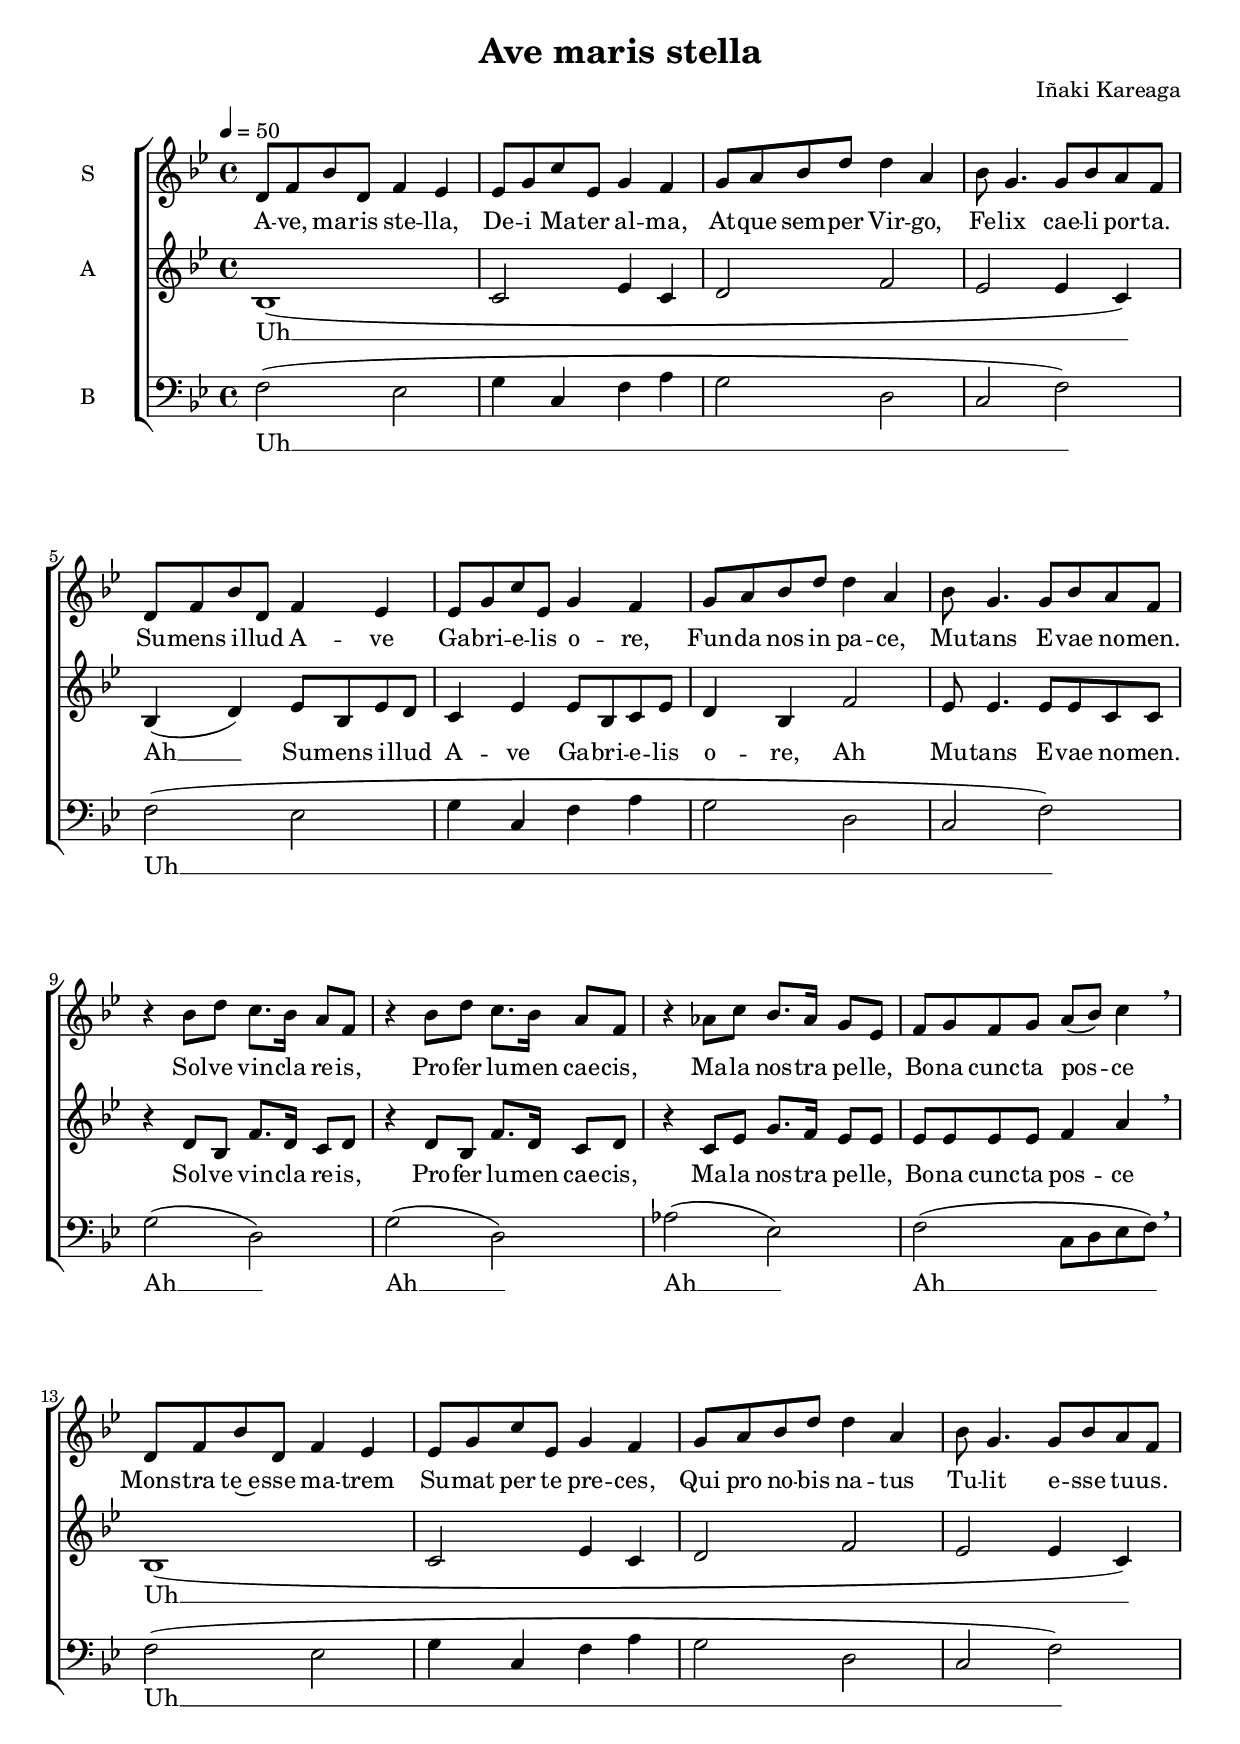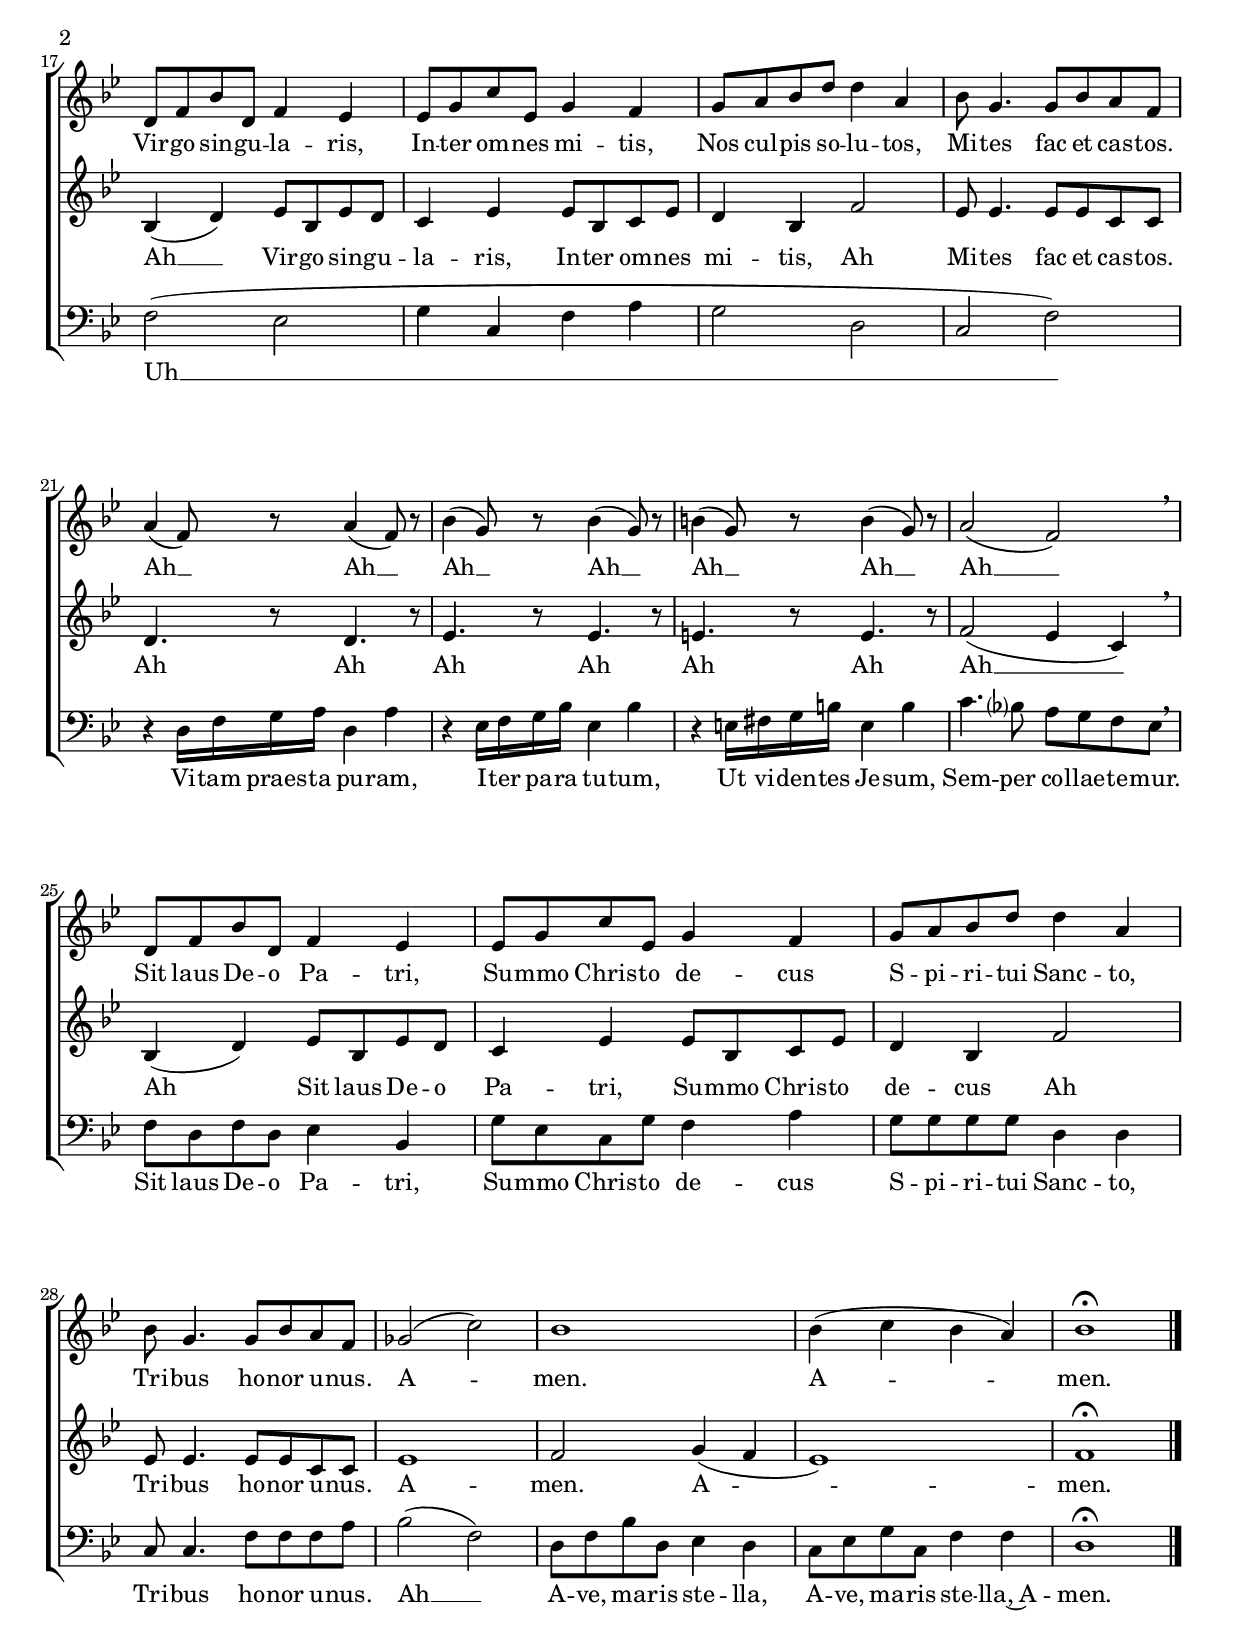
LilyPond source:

\version "2.18"
\paper {
  printallheaders = ##t
}
#(set-default-paper-size "a4"
   )
#(set-global-staff-size 19)


\header{
  title = "Ave maris stella"
  composer = "Iñaki Kareaga"
}

VoiceS =  \relative c' {
  \set Staff.instrumentName = #"S"
  \time 4/4
  \key bes \major
  \clef treble
  \set Staff.midiInstrument = #"choir aahs"
  \tempo 4=50

   d8 f bes d, f4 es |
   es8 g c es, g4 f |
   g8 a bes d d4 a |
   bes8 g4. g8 bes a f |

   d8 f bes d, f4 es |
   es8 g c es, g4 f |
   g8 a bes d d4 a |
   bes8 g4. g8 bes a f |

   r4 bes8 d c8. bes16 a8 f |
   r4 bes8 d c8. bes16 a8 f |
   r4 as8 c bes8. as16 g8 es |
   f g f g a( bes) c4 \breathe |
   
   d,8 f bes d, f4 es |
   es8 g c es, g4 f |
   g8 a bes d d4 a |
   bes8 g4. g8 bes a f |

   d8 f bes d, f4 es |
   es8 g c es, g4 f |
   g8 a bes d d4 a |
   bes8 g4. g8 bes a f |
   
   a4( f8) r a4( f8) r  |
   bes4( g8) r bes4( g8) r  |
   b4( g8) r b4( g8) r |
   a2( f) \breathe |

   d8 f bes d, f4 es |
   es8 g c es, g4 f |
   g8 a bes d d4 a |
   bes8 g4. g8 bes a f |
   ges2( c) |
   bes1 |
   bes4( c bes a) |
   bes1\fermata \bar "|."
} % Voice_S

VoiceSLyrics = \lyricmode {

A -- ve, ma -- ris ste -- lla,
De -- i Ma -- ter al -- ma,
At -- que sem -- per Vir -- go,
Fe -- lix cae -- li por -- ta.

Su -- mens i -- llud A -- ve
Ga -- bri -- e -- lis o -- re,
Fun -- da nos in pa -- ce,
Mu -- tans E -- vae no -- men.

Sol -- ve vin -- cla re -- is,
Pro -- fer lu -- men cae -- cis,
Ma -- la nos -- tra pe -- lle,
Bo -- na cunc -- ta pos -- ce

Mons -- tra te~e -- sse ma -- trem
Su -- mat per te pre -- ces,
Qui pro no -- bis na -- tus
Tu -- lit e -- sse tu -- us.

Vir -- go sin -- gu -- la -- ris,
In -- ter om -- nes mi -- tis,
Nos cul -- pis so -- lu -- tos,
Mi -- tes fac et cas -- tos.

Ah __ Ah __ 
Ah __ Ah __
Ah __ Ah __
Ah __

Sit laus De -- o Pa -- tri,
Su -- mmo Chris -- to de -- cus
S -- pi -- ri -- tui Sanc -- to,
Tri -- bus ho -- nor u -- nus.
A -- men.
A -- men.


}

VoiceA =  \relative c' {
  \set Staff.instrumentName = #"A"
  \time 4/4
  \key bes \major
  \clef treble
  \set Staff.midiInstrument = #"choir aahs"

  bes1( 
  c2 es4 c |
  d2 f |
  es2 es4 c) |
  
  bes4( d) es8 bes es d | 
  c4 es es8 bes c es |
  d4 bes f'2 |
  es8 es4. es8 es c c |
  
  r4 d8 bes f'8. d16 c8 d |
  r4 d8 bes f'8. d16 c8 d |
  r4 c8 es g8. f16 es8 es |
  es8 es es es f4 a \breathe |

  bes,1( 
  c2 es4 c |
  d2 f |
  es2 es4 c) |
  
  bes4( d) es8 bes es d | 
  c4 es es8 bes c es |
  d4 bes f'2 |
  es8 es4. es8 es c c |
  
  d4. r8 d4. r8 |
  es4. r8 es4. r8 |
  e4. r8 e4. r8 |
  f2( es4 c) \breathe |

  bes4( d) es8 bes es d | 
  c4 es es8 bes c es |
  d4 bes f'2 |
  es8 es4. es8 es c c |
  
  es1 |
  f2 g4( f |
  es1) |
  f1\fermata |
  
} % VoiceA


VoiceALyrics = \lyricmode {
  
  Uh __
  
Ah __ Su -- mens i -- llud A -- ve
Ga -- bri -- e -- lis o -- re,
Ah
Mu -- tans E -- vae no -- men.

Sol -- ve vin -- cla re -- is,
Pro -- fer lu -- men cae -- cis,
Ma -- la nos -- tra pe -- lle,
Bo -- na cunc -- ta pos -- ce

Uh __

Ah __ Vir -- go sin -- gu -- la -- ris,
In -- ter om -- nes mi -- tis,
Ah
Mi -- tes fac et cas -- tos.

Ah Ah
Ah Ah
Ah Ah
Ah __

Ah Sit laus De -- o Pa -- tri,
Su -- mmo Chris -- to de -- cus
Ah
Tri -- bus ho -- nor u -- nus.
A -- men.
A -- men.
  

}


VoiceB =  \relative c {
  \set Staff.instrumentName = #"B"
  \time 4/4
  \key bes \major
  \clef bass
  \set Staff.midiInstrument = #"choir aahs"

  f2( es |
  g4 c, f a |
  g2 d |
  c f) |
  
  f2( es |
  g4 c, f a |
  g2 d |
  c f) |
  
  g2( d) |
  g( d) |
  as'( es) |
  f2( c8 d es f) \breathe |

  f2( es |
  g4 c, f a |
  g2 d |
  c f) |
  
  f2( es |
  g4 c, f a |
  g2 d |
  c f) |

   r4 d16 f g a d,4 a' |
   r4 es16 f g bes es,4 bes' |
   r4 e,16 fis g b e,4 b' |
   c4. bes?8 a g f es \breathe |

  f8 d f d es4 bes |
  g'8 es c g' f4 a |
  g8 g g g d4 d |
  c8 c4. f8 f f a |

  bes2( f) |
  d8 f bes d, es4 d |
  c8 es g c, f4 f |
  d1\fermata |

  
} % VoiceB

VoiceBLyrics = \lyricmode {
  
  Uh __
  Uh __
  Ah __ Ah __ Ah __ Ah __
  Uh __
  Uh __

Vi -- tam praes -- ta pu -- ram,
I -- ter pa -- ra tu -- tum,
Ut vi -- den -- tes Je -- sum,
Sem -- per co -- llae -- te -- mur.

Sit laus De -- o Pa -- tri,
Su -- mmo Chris -- to de -- cus
S -- pi -- ri -- tui Sanc -- to,
Tri -- bus ho -- nor u -- nus.

Ah __

A -- ve, ma -- ris ste -- lla,
A -- ve, ma -- ris ste -- lla,~A -- men.


}


\score {
  <<
    \new ChoirStaff <<
      \new Staff << \new Voice = "S" \VoiceS >>
      \new Lyrics = "LS" { }
      \new Staff  <<  \new Voice = "A" \VoiceA >>
      \new Lyrics = "LA" { }
      \new Staff  <<  \new Voice = "B" \VoiceB >>
      \new Lyrics = "LB" { }

      \context Lyrics = "LS" \lyricsto "S" \VoiceSLyrics
      \context Lyrics = "LA" \lyricsto "A" \VoiceALyrics
      \context Lyrics = "LB" \lyricsto "B" \VoiceBLyrics
    >>

  >>
  \layout{
  }

  \midi {
  }
} % score
